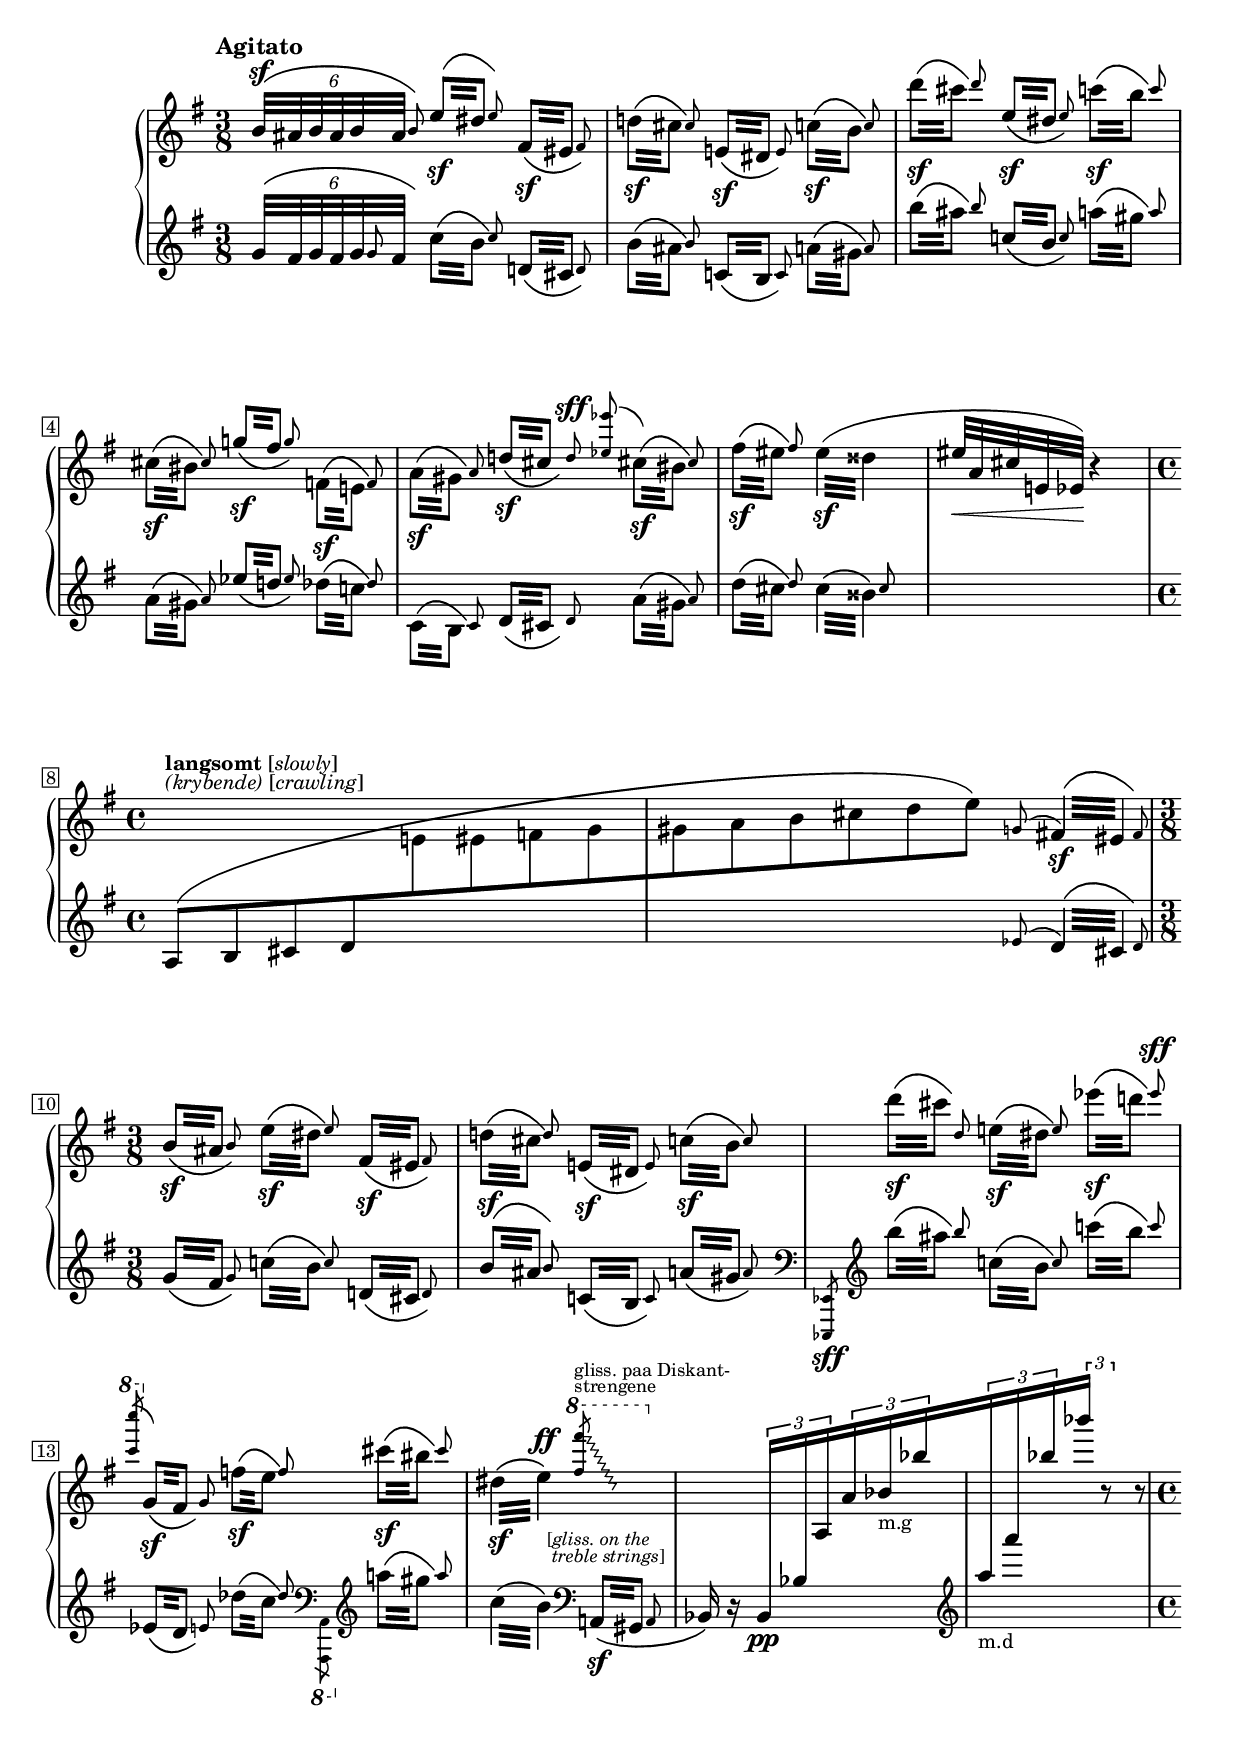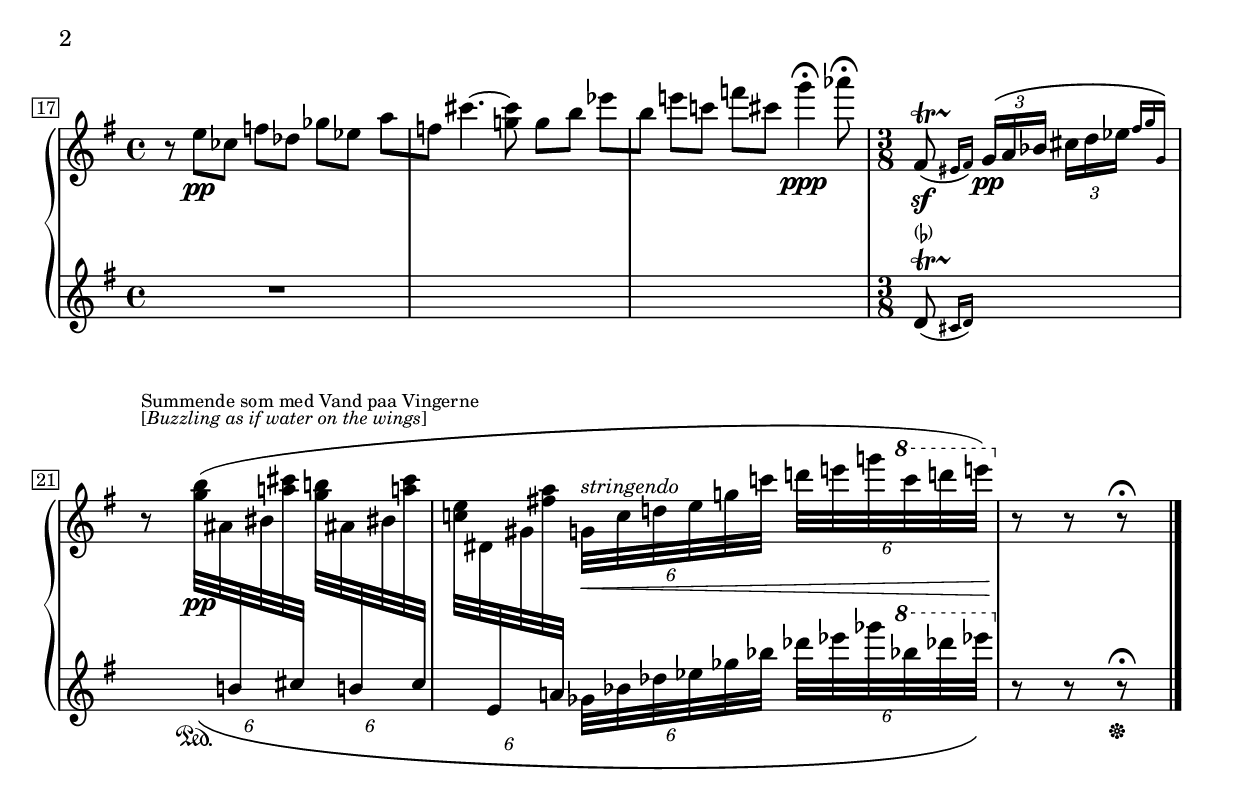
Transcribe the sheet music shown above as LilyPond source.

Global = {
  \key e \minor
  \time 3/8
  \include "../global.ly"
}

ctuplet = #(define-scheme-function (note1 note2) (ly:music? ly:music?)
#{
% \tuplet 6/4 8 {
    \repeat tremolo 2 { $note1 $note2 }
% }
#})

shapeUp = \once\shape #'((0 . 0) (0 . 1) (0 . 1) (1 . 0)) PhrasingSlur
shapeDown = \once\shape #'((0 . 0) (0 . 0) (0 . -1) (1.5 . 0)) PhrasingSlur

Upper = \relative c'' {
  \clef treble
  \tempo \markup { \bold  "Agitato" }
  \override TupletBracket.bracket-visibility = ##f
  %1
  | << {
      \once\shape #'((0 . 0) (0 . 0.5) (0 . 0.5) (1 . -1)) PhrasingSlur
      \stemUp \tuplet 6/4 8 { b32\(^\sf[ ais b ais b ais]\) }
      %\override Beam.gap-count = #2

      % NOTE: this version does not work as expected
      %   \shape #'((0 . -0.5) (0 . 1) (0 . 1.5) (2 . 0)) PhrasingSlur
      %   \stemDown \tuplet 6/4 8 { \repeat tremolo 3 { e'32\( dis\) } }
      % so we use this one, which is (at least) visually good
      % (midi output is broken in both cases)
      \shapeUp
      \ctuplet e'32\sf\( dis\)

      \omit TupletNumber

      \stemUp \shapeDown \ctuplet fis,32\sf_\( eis\)
    } \\ {
      \stemUp
      \afterGrace 15/16 s8 b'8
      \afterGrace 12/16 s8 e8
      \afterGrace 12/16 s8 fis,8
    } >>
  | << {
      \stemDown \shapeUp \ctuplet d'32\sf\( cis\)
      \stemUp \shapeDown \ctuplet e,32\sf_\( dis\)
      \stemDown \shapeUp \ctuplet c'!32\sf\( b\)
    } \\ {
      \stemUp
      \afterGrace 12/16 s8 cis8
      \afterGrace 12/16 s8 e,8
      \afterGrace 12/16 s8 c'8
    } >>
  | << {
      \stemDown \shapeUp \ctuplet d'32\sf\( cis\)
      \stemUp \shapeDown \ctuplet e,32\sf_\( dis\)
      \stemDown \shapeUp \ctuplet c'!32\sf\( b\)
    } \\ {
      \stemUp
      \afterGrace 12/16 s8 d8
      \afterGrace 12/16 s8 e,8
      \afterGrace 12/16 s8 c'8
    } >>
  | << {
      \stemDown \shapeUp \ctuplet cis,32\sf\( bis\)
      \stemUp \shapeDown \ctuplet g'32\sf_\( fis\)
      \stemDown \shapeUp \ctuplet f,!32\sf\( e\)
    } \\ {
      \stemUp
      \afterGrace 12/16 s8 cis'8
      \afterGrace 12/16 s8 g'8
      \afterGrace 12/16 s8 f,8
    } >>
  %5
  | << {
      \stemDown \shapeUp \ctuplet a32\sf\( gis\)
      \stemUp \shapeDown \ctuplet d'32\sf_\( cis\)
      \appoggiatura <ees ees'>8
      \stemDown \shapeUp \ctuplet cis!32\sf\( bis\)
    } \\ {
      \stemUp
      \afterGrace 12/16 s8 a8
      \afterGrace 12/16 s8 d8^\sff
      \afterGrace 12/16 s8 cis8
    } >>
  | << {
      \stemDown \shapeUp \ctuplet fis32\sf\( eis\)
      \repeat tremolo 4 { eis32\sf( disis }
    } \\ {
      \stemUp
      \afterGrace 12/16 s8 fis8
      s4
    } >>
  | << {
      \omit TupletNumber
      \tuplet 5/4 8 {
        \stemUp eis32\< a, cis e,! ees\!
      })
      b'4\rest
    } \\ {} >>
  | \time 4/4
    s1^\markup {
      \column {
        \general-align #Y #2
        \line {
          \small\bold "langsomt"
          \concat{ \small"[" \small\italic"slowly" \small"]" }
        }
        \line {
          \small\italic "(krybende)"
          \concat{ \small"[" \small\italic"crawling" \small"]" }
        }
      }
    }
  | s2.
    << {
      \appoggiatura g!8
      \stemUp \shapeUp
      \repeat tremolo 4 { fis32\sf\( eis\) }
    } \\ {
      \stemUp
      \afterGrace 12/16 s4 fis8
    } >>
  %10
  | \time 3/8
    << {
      \stemUp \shapeDown \ctuplet b32\sf_\( ais\)
      \stemDown \shapeUp \ctuplet e'32\sf\( dis\)
      \stemUp \shapeDown \ctuplet fis,32\sf_\( eis\)
    } \\ {
      \stemUp
      \afterGrace 12/16 s8 b'8
      \afterGrace 12/16 s8 e8
      \afterGrace 12/16 s8 fis,8
    } >>
  | << {
      \stemDown \shapeUp \ctuplet d'32\sf\( cis\)
      \stemUp \shapeDown \ctuplet e,32\sf_\( dis\)
      \stemDown \shapeUp \ctuplet c'!32\sf\( b\)
    } \\ {
      \stemUp
      \afterGrace 12/16 s8 d8
      \afterGrace 12/16 s8 e,8
      \afterGrace 12/16 s8 c'8
    } >>
  | << {
      \stemDown \shapeUp \ctuplet d'32\sf\( cis\)
      \stemDown \shapeUp \ctuplet e,!32\sf\( dis\)
      \stemDown \shapeUp \ctuplet ees'!32\sf\( d\)
    } \\ {
      \stemUp
      \afterGrace 12/16 s8 d,8
      \afterGrace 12/16 s8 e8
      \afterGrace 12/16 s8 ees'8^\sff
    } >>
  | << {
      \ottava #1
      \acciaccatura <c' c'>8
      \ottava #0
      \stemUp \shapeDown \ctuplet g,,32\sf_\( fis\)
      \stemDown \shapeUp \ctuplet f'!32\sf\( e\)
      \stemDown \shapeUp \ctuplet cis'!32\sf\( bis\)
    } \\ {
      \stemUp
      \afterGrace 12/16 s8 g,8
      \afterGrace 12/16 s8 f'8
      \afterGrace 12/16 s8 cis'8
    } >>
  | \repeat tremolo 4 {
      dis,32\(\sf e^\ff\)_\markup\column {
        \general-align #Y #2
        \line {
          \concat { \tiny "  [" { \tiny\italic "gliss. on the" } }
        }
        \line {
          \concat { \tiny "   " { \tiny\italic "treble strings" } \tiny "]" }
        }
      }
    }
    \ottava #1
    \once\hide Slur
    \once\override Glissando.bound-details.left.Y = #6
    \once\override Glissando.style = #'zigzag
    \acciaccatura <fis' fis'>8^\markup\column {
      \general-align #Y #2
      \line { \tiny "gliss. paa Diskant-" }
      \line { \tiny "strengene" }
    }\glissando
    s16 \hideNotes b,16 \unHideNotes
    \ottava #0
  %15
  | s4.
  | s4.
  | \time 4/4
    r8 e,[\pp ces] f![ des] ges[ ees] a[
  | f] \stemDown cis'4.~ <cis g>8
    g8[ b] ees[
  | b] e[ c] f![ cis] g'4\ppp\fermata aes8\fermata
    \stemNeutral
  %20
  | \time 3/8
    \afterGrace fis,,8_(\sf\startTrillSpan { eis16\stopTrillSpan fis )}
    \tuplet 3/2 8 { g16[\pp\( a bes] }
    % FIXME: hacky solution. Find for a better one...
    \once\override TupletBracket.X-offset = -2
    \afterGrace
    \tuplet 3/2 8 { cis16[ d ees] }
    { fis16[ g g,]\) }
  | r8^\markup \column {
        \general-align #Y #2
        \line {
          \tiny "Summende som med Vand paa Vingerne"
        }
        \line {
          \concat {
            \tiny "["
            { \tiny\italic "Buzzling as if water on the wings" }
            \tiny "]"
          }
        }
        \with-color #white \box \vspace #2
    }
    \override TupletNumber.knee-to-beam = ##f
    %\once\override TupletNumber.direction = #UP
    \once\shape #'((0 . 0) (0 . 1.5) (0 . 2.5) (0 . 0.5)) Slur
    \tuplet 6/4 8 {
      <g' b>32[\pp( ais,
      \change Staff = "lower"
      b
      \change Staff = "upper"
      bis <a' cis>
      \change Staff = "lower"
      cis,]
      \change Staff = "upper"
    }
    \tuplet 6/4 8 {
      <g' b>32[ ais,
      \change Staff = "lower"
      b
      \change Staff = "upper"
      bis <a' cis>
      \change Staff = "lower"
      cis,]
      \change Staff = "upper"
    }
  | \tuplet 6/4 8 {
      <c e>32[ dis,
      \change Staff = "lower"
      e
      \change Staff = "upper"
      gis <fis'! a>
      \change Staff = "lower"
      a,]
      \change Staff = "upper"
    }
    \once\override TupletNumber.knee-to-beam = ##t
    \tuplet 6/4 8 {
      g![\<^\markup {
        \small\italic "stringendo"
      }
      c d e g c]
      d[ e g
      \ottava #1
      c d e]\!)
      \ottava #0
    }
  | b,,8\rest b\rest b\rest\fermata
  \fine
}

Lower = \relative c'' {
   \clef treble
   %1
  | << {
      \stemUp
      \once\shape #'((0 . 0) (0 . 0.5) (0 . 0.5) (1 . -0.5)) PhrasingSlur
      \tuplet 6/4 8 { g32\([ fis g fis g fis]\) }

      \once\shape #'((0 . 0) (0 . 1) (0 . 1) (1 . 0)) PhrasingSlur
      \stemDown \ctuplet c'32\( b\)

      \omit TupletNumber
      \once\shape #'((0 . 0) (0 . 0) (0 . -1) (1.5 . 0)) PhrasingSlur
      \stemUp \ctuplet d,32_\( cis\)
    } \\ {
      \stemUp \afterGrace 12/16 s8 g'8
      \stemUp \afterGrace 12/16 s8 c8
      \stemUp \afterGrace 12/16 s8 d,8
    } >>
  | << {
      \once\shape #'((0 . 0) (0 . 1) (0 . 1) (1 . 0)) PhrasingSlur
      \stemDown \ctuplet b'32\( ais\)
      \once\shape #'((0 . 0) (0 . 0) (0 . -1) (1.5 . 0)) PhrasingSlur
      \stemUp \ctuplet c,32_\( b\)
      \once\shape #'((0 . 0) (0 . 1) (0 . 1) (1 . 0)) PhrasingSlur
      \stemDown \ctuplet a'32\( gis\)
    } \\ {
      \stemUp \afterGrace 12/16 s8 b8
      \stemUp \afterGrace 12/16 s8 c,8
      \stemUp \afterGrace 12/16 s8 a'8
    } >>
  | << {
      \stemDown \shapeUp \ctuplet b'32\( ais\)
      \stemUp \shapeDown \ctuplet c,32_\( b\)
      \stemDown \shapeUp \ctuplet a'32\( gis\)
    } \\ {
      \stemUp \afterGrace 12/16 s8 b8
      \stemUp \afterGrace 12/16 s8 c,8
      \stemUp \afterGrace 12/16 s8 a'8
    } >>
  | << {
      \stemDown \shapeUp \ctuplet a,32\( gis\)
      \stemUp \shapeDown \ctuplet ees'32_\( d\)
      \stemDown \shapeUp \ctuplet des32\( c\)
    } \\ {
      \stemUp \afterGrace 12/16 s8 a8
      \stemUp \afterGrace 12/16 s8 ees'8
      \stemUp \afterGrace 12/16 s8 des8
    } >>
  %5
  | << {
      \stemDown \shapeUp \ctuplet c,32\( b\)
      \stemUp \shapeDown \ctuplet d32_\( cis\)
      \stemDown \shapeUp \ctuplet a'32\( gis\)
    } \\ {
      \stemUp \afterGrace 12/16 s8 c,8
      \stemUp \afterGrace 12/16 s8 d8
      \stemUp \afterGrace 12/16 s8 a'8
    } >>
  | << {
      \stemDown \shapeUp \ctuplet d32\( cis\)
      \repeat tremolo 4 { cis32\( bisis\) }
    } \\ {
      \stemUp
      \afterGrace 12/16 s8 d8
      \afterGrace 10/16 s4 cis8
    } >>
  | s4.
  | a,8[\( b cis d
    \change Staff = "upper"
    e eis f g
  | gis a b cis d e]\)
    \change Staff = "lower"
    << {
      \appoggiatura ees,8
      \stemUp \shapeUp
      \repeat tremolo 4 { d32\( cis\) }
    } \\ {
      \stemUp
      \afterGrace 12/16 s4 d8
    } >>
  %10
   | << {
      \stemUp \shapeDown \ctuplet g32_\( fis\)
      \stemDown \shapeUp \ctuplet c'32\( b\)
      \stemUp \shapeDown \ctuplet d,!32_\( cis\)
    } \\ {
      \stemUp
      \afterGrace 12/16 s8 g'8
      \afterGrace 12/16 s8 c8
      \afterGrace 12/16 s8 d,8
    } >>
  | << {
      \stemUp \shapeUp \ctuplet b'32\( ais\)
      \stemUp \shapeDown \ctuplet c,32_\( b\)
      \stemUp \shapeDown \ctuplet a'!32_\( gis\)
    } \\ {
      \stemUp
      \afterGrace 12/16 s8 b8
      \afterGrace 12/16 s8 c,8
      \afterGrace 12/16 s8 a'8
    } >>
  | << {
      \clef bass
      \once\omit Slur
      \acciaccatura <ees,,, ees'>8_\sff
      \clef treble
      \stemDown \shapeUp \ctuplet b'''''32\( ais\)
      \stemDown \shapeUp \ctuplet c,32\( b\)
      \stemDown \shapeUp \ctuplet c'!32\( b\)
    } \\ {
      \stemUp
      \afterGrace 12/16 s8 b8
      \afterGrace 12/16 s8 c,8
      \afterGrace 12/16 s8 c'8
    } >>
  | << {
      \stemUp \shapeDown \ctuplet ees,,32_\( d\)
      \stemDown \shapeUp \ctuplet des'!32\( c\)
      \clef bass
      \once\omit Slur
      \ottava #-1
      \acciaccatura <a,,,, a'>8
      \ottava #0
      \clef treble
      \stemDown \shapeUp \ctuplet a'''''!32\( gis\)
    } \\ {
      \stemUp
      \afterGrace 12/16 s8 e,8
      \afterGrace 12/16 s8 des'8
      \afterGrace 12/16 s8 a'8
    } >>
  | \repeat tremolo 4 {
      c,32\( b\)
    }
    \clef bass
    << {
      \stemUp \ctuplet a,,!32\sf_\( gis
    } \\ {
      \stemUp
      \afterGrace 12/16 s8 a8
    } >>
  %15
  | << { bes16\) d\rest } \\ { s8 } >>
    \stemUp
    \tuplet 3/2 8 {
      bes16[\pp bes'
      \change Staff = "upper"
      a a' bes-\markup { \small "m.g" }
      bes'
    }
    \change Staff = "lower"
  | \clef treble
    \tuplet 3/2 8 {
      a16-\markup { \small "m.d" } a'
      \change Staff = "upper"
      bes, bes']
      r8
    }
    r8
    \change Staff = "lower"
  | R1
  | s1
  | s1
  %20
  | %\once \override ParenthesesItem.stencils = #bracket-stencils
    \afterGrace d,,,8_(\startTrillSpan^\markup {
      \tiny\concat{ "(" \flat ")" }
    } { cis16\stopTrillSpan d )}
    s4
  | \set Staff.pedalSustainStyle = #'text
    s8
    \once\shape #'((0 . 0) (0 . -3) (0 . -3) (0 . 0)) PhrasingSlur
    \hideNotes r8_\(\sustainOn s8\unHideNotes
  | s8
    \tuplet 6/4 8 {
      \stemDown
      ges32[ bes des ees ges bes]
    }
    \tuplet 6/4 8 {
      des32[ ees ges
      \ottava #1
      bes des ees]\)
      \ottava #0
    }
  | b,,8\rest b\rest b\rest\fermata\sustainOff
  \fine
}

\score {
  \new PianoStaff
  <<
    \accidentalStyle Score.piano
    \new Staff = "upper" {
      \Global
      \Upper
    }
    \new Staff = "lower" {
      \Global
      \Lower
    }
  >>
  \header {
  % composer = "Rued Langgaard"
    % workaround: insert some vertical space after the header
    composer = " "
  % opus = "BVN 134"
    subtitle = "Musca domestica"
    subsubtitle = "(Housefly)"
    title = \markup {
       %\override #'(font-name . "TeX Gyre Schola") {
       "VII"
       %}
    }
  }
  \layout { }
  \midi {
    \tempo 4 = 60
  }
}
